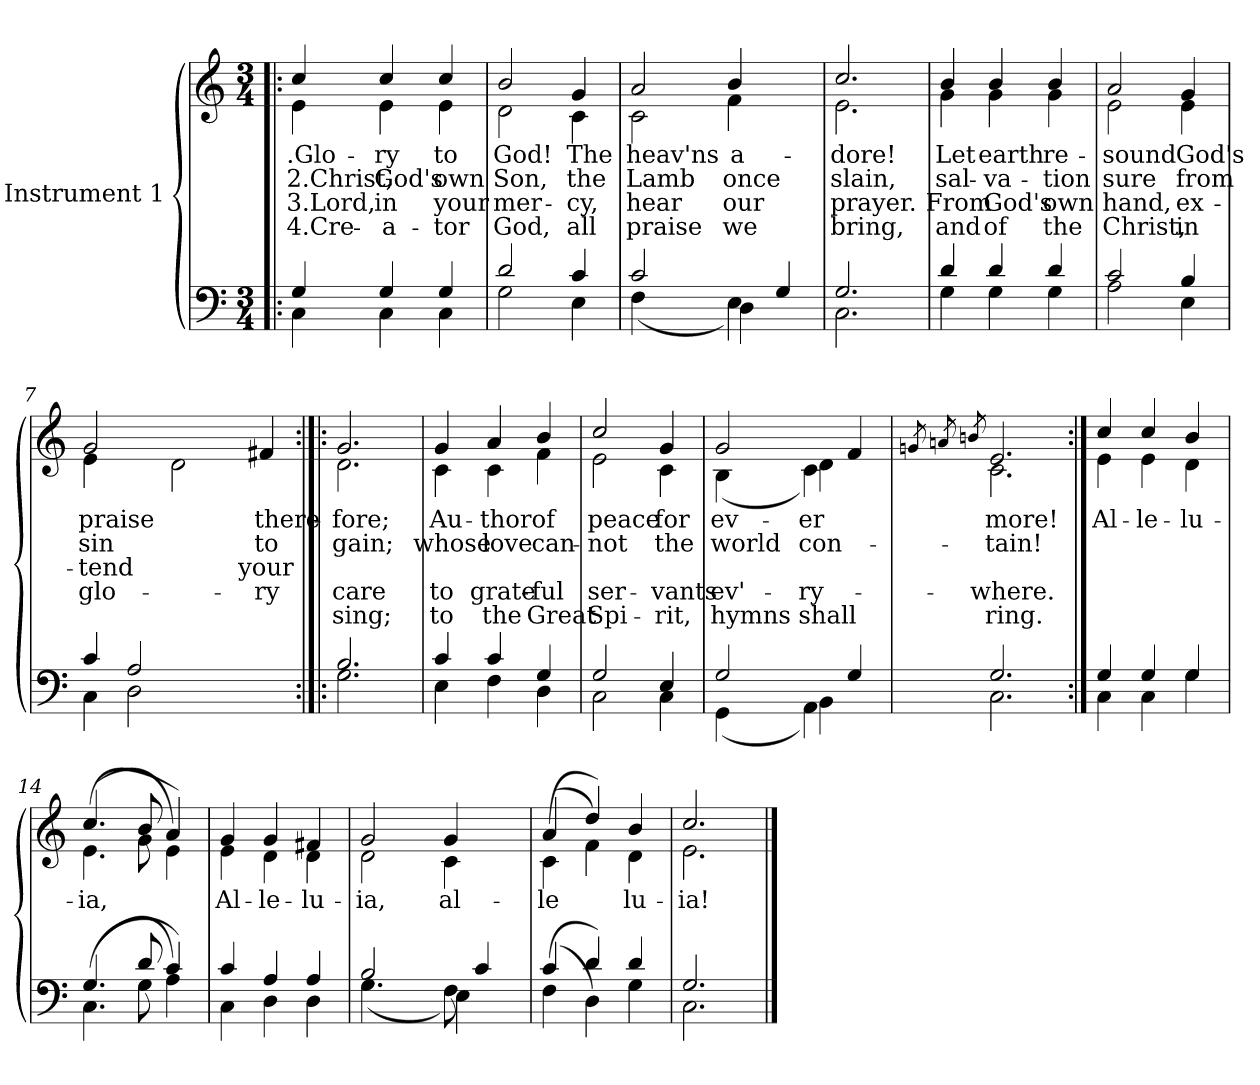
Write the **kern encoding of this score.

**kern	**kern	**text	**text	**text	**text	**text
*part2	*part1	*part1	*part1	*part1	*part1	*part1
*staff2	*staff1	*staff1	*staff1	*staff1	*staff1	*staff1
*I"Instrument 1	*I"Instrument 1	*	*	*	*	*
!!LO:PB:g=z
*stria5	*stria5	*	*	*	*	*
*clefF4	*clefG2	*	*	*	*	*
*k[]	*k[]	*	*	*	*	*
*C:	*C:	*	*	*	*	*
*M3/4	*M3/4	*	*	*	*	*
=1!|:	=1!|:	=1!|:	=1!|:	=1!|:	=1!|:	=1!|:
*^	*^	*	*	*	*	*
!	!	!	!	!LO:LY:b:cj	!LO:LY:b:cj	!LO:LY:b:cj	!LO:LY:b:cj	!
4G/	4C\	4cc/	4e<\	.Glo-	-2.Christ,	3.Lord,	4.Cre-	.
!	!	!	!	!LO:LY:b:cj	!LO:LY:b:cj	!LO:LY:b:cj	!LO:LY:b:cj	!
4G/	4C\	4e\	4cc/	-ry	God's	in	a-	.
!	!	!	!	!LO:LY:b:cj	!LO:LY:b:cj	!LO:LY:b:cj	!LO:LY:b:cj	!
4G/	4C\	4cc/	4e\	-to	own	your	tor	.
=2	=2	=2	=2	=2	=2	=2	=2	=2
!	!	!	!	!LO:LY:b:cj	!LO:LY:b:cj	!LO:LY:b:cj	!LO:LY:b:cj	!
2G\	2d/	2d\	2b/	God!	Son,	mer-	-God,	.
!	!	!	!	!LO:LY:b:cj	!LO:LY:b:cj	!LO:LY:b:cj	!LO:LY:b:cj	!
4c/	4E\	4c\	4g/	The	the	cy,	all	.
=3	=3	=3	=3	=3	=3	=3	=3	=3
!	!	!	!	!LO:LY:b:cj	!LO:LY:b:cj	!LO:LY:b:cj	!LO:LY:b:cj	!
2c/	(<4F\	2c\	2a/	heav'ns	Lamb	hear	praise	.
.	4ryy	.	.	.	.	.	.	.
!	!	!	!	!LO:LY:b:cj	!LO:LY:b:cj	!LO:LY:b:cj	!LO:LY:b:cj	!
4E\)	4D\	4b/	4f\	a-	-once	our	we	.
4G/	4ryy	4ryy	4ryy	.	.	.	.	.
=4	=4	=4	=4	=4	=4	=4	=4	=4
!	!	!	!	!LO:LY:b:cj	!LO:LY:b:cj	!LO:LY:b:cj	!LO:LY:b:cj	!
2.G/	2.C\	2.e\	2.cc/	dore!	slain,	prayer.	bring,	.
=5	=5	=5	=5	=5	=5	=5	=5	=5
!	!	!	!	!LO:LY:b:cj	!LO:LY:b:cj	!LO:LY:b:cj	!LO:LY:b:cj	!
4G\	4d/	4b/	4g\	Let	sal-	-From	and	.
!	!	!	!	!LO:LY:b:cj	!LO:LY:b:cj	!LO:LY:b:cj	!LO:LY:b:cj	!
4d/	4G\	4g\	4b/	earth	va-	-God's	of	.
!	!	!	!	!LO:LY:b:cj	!LO:LY:b:cj	!LO:LY:b:cj	!LO:LY:b:cj	!
4d/	4G\	4g\	4b/	re-	-tion	own	the	.
=6	=6	=6	=6	=6	=6	=6	=6	=6
!	!	!	!	!LO:LY:b:cj	!LO:LY:b:cj	!LO:LY:b:cj	!LO:LY:b:cj	!
2A\	2c/	2e\	2a/	sound	sure	hand,	Christ,	.
!	!	!	!	!LO:LY:b:cj	!LO:LY:b:cj	!LO:LY:b:cj	!LO:LY:b:cj	!
4B/	4E\	4e\	4g/	God's	from	ex-	-in	.
=7	=7	=7	=7	=7	=7	=7	=7	=7
!	!	!	!	!LO:LY:b:cj	!LO:LY:b:cj	!LO:LY:b:cj	!LO:LY:b:cj	!
4C\	4c/	2g/	4e\	praise	sin	tend	glo-	.
2D\	2A/	.	1ryy	.	.	.	.	.
.	.	2d\	.	.	.	.	.	.
2ryy	2ryy	.	.	.	.	.	.	.
!	!	!	!	!LO:LY:b:cj	!LO:LY:b:cj	!LO:LY:b:cj	!LO:LY:b:cj	!
.	.	4f#X/	.	-there-	-to	your	ry	.
!!LO:LB:g=z	!!
=8:|!|:	=8:|!|:	=8:|!|:	=8:|!|:	=8:|!|:	=8:|!|:	=8:|!|:	=8:|!|:	=8:|!|:
!	!	!	!	!LO:LY:b:cj	!LO:LY:b:cj	!	!LO:LY:b:cj	!LO:LY:b:cj
2.B/	2.G\	2.d\	2.g/	fore;	gain;	.	care	sing;
=9	=9	=9	=9	=9	=9	=9	=9	=9
!	!	!	!	!LO:LY:b:cj	!LO:LY:b:cj	!	!LO:LY:b:cj	!LO:LY:b:cj
4E\	4c/	4g/	4c\	Au-	-whose	.	to	to
!	!	!	!	!LO:LY:b:cj	!LO:LY:b:cj	!	!LO:LY:b:cj	!LO:LY:b:cj
4c/	4F\	4c\	4a/	thor	love	.	grate-	-the
!	!	!	!	!LO:LY:b:cj	!LO:LY:b:cj	!	!LO:LY:b:cj	!LO:LY:b:cj
4G/	4D\	4f\	4b/	of	can-	.	-ful	Great
=10	=10	=10	=10	=10	=10	=10	=10	=10
!	!	!	!	!LO:LY:b:cj	!LO:LY:b:cj	!	!LO:LY:b:cj	!LO:LY:b:cj
2C\	2G/	2e\	2cc/	peace	not	.	ser-	-Spi-
!	!	!	!	!LO:LY:b:cj	!LO:LY:b:cj	!	!LO:LY:b:cj	!LO:LY:b:cj
4E/	4C\	4c\	4g/	-for	the	.	vants	rit,
=11	=11	=11	=11	=11	=11	=11	=11	=11
!	!	!	!	!LO:LY:b:cj	!LO:LY:b:cj	!	!LO:LY:b:cj	!LO:LY:b:cj
2G/	(<4GG\	2g/	(<4B\	ev-	-world	.	ev'-	-hymns
.	4ryy	.	4ryy	.	.	.	.	.
!	!	!	!	!LO:LY:b:cj	!LO:LY:b:cj	!	!LO:LY:b:cj	!LO:LY:b:cj
!	!	!	!	!LO:LY:b:cj	!LO:LY:b:cj	!	!LO:LY:b:cj	!LO:LY:b:cj
4AA\)	4BB\	4c\)	4d\	-er	con-	.	-ry-	-shall
4G/	4ryy	4f/	4ryy	.	.	.	.	.
=12	=12	=12	=12	=12	=12	=12	=12	=12
.	.	8qgn/	.	.	.	.	.	.
.	.	8qan/	.	.	.	.	.	.
.	.	8qbn/	.	.	.	.	.	.
!	!	!	!	!LO:LY:b:cj	!LO:LY:b:cj	!	!LO:LY:b:cj	!LO:LY:b:cj
2.G/	2.C\	2.c\	2.e/	more!	tain!	.	where.	ring.
=13:|!	=13:|!	=13:|!	=13:|!	=13:|!	=13:|!	=13:|!	=13:|!	=13:|!
!	!	!	!	!LO:LY:b:cj	!	!	!	!
4C\	4G/	4cc/	4e\	Al-	.	.	.	.
!	!	!	!	!LO:LY:b:cj	!	!	!	!
4G/	4C\	4e\	4cc/	-le-	.	.	.	.
!	!	!	!	!LO:LY:b:cj	!	!	!	!
4G/	4G\	4d\	4b/	-lu-	.	.	.	.
=14	=14	=14	=14	=14	=14	=14	=14	=14
!	!	!	!	!LO:LY:b:cj	!	!	!	!
(<4.C\	(>4.G/	(>4.cc/	(<4.e\	-ia,	.	.	.	.
!	!	!	!	!LO:LY:b:cj	!	!	!	!
8d/	8G\	8g\	8b/	.	.	.	.	.
!	!	!	!	!LO:LY:b:cj	!	!	!	!
4c/)	4A\)	4e\)	4a/)	.	.	.	.	.
!!LO:LB:g=z	!!
=15	=15	=15	=15	=15	=15	=15	=15	=15
!	!	!	!	!LO:LY:b:cj	!	!	!	!
4C\	4c/	4e\	4g/	Al-	.	.	.	.
!	!	!	!	!LO:LY:b:cj	!	!	!	!
4A/	4D\	4d\	4g/	-le-	.	.	.	.
!	!	!	!	!LO:LY:b:cj	!	!	!	!
4A/	4D\	4f#X/	4d\	-lu-	.	.	.	.
=16	=16	=16	=16	=16	=16	=16	=16	=16
!	!	!	!	!LO:LY:b:cj	!	!	!	!
2B/	(<4.G\	2d\	2g/	-ia,	.	.	.	.
.	8ryy	.	.	.	.	.	.	.
!	!	!	!	!LO:LY:b:cj	!	!	!	!
8F\)	4E\	4g/	4c\	al-	.	.	.	.
4c/	.	.	.	.	.	.	.	.
.	8ryy	8ryy	8ryy	.	.	.	.	.
=17	=17	=17	=17	=17	=17	=17	=17	=17
!	!	!	!	!LO:LY:b:cj	!	!	!	!
(<4F\	(>4c/	(>4a/	(<4c\	-le-	.	.	.	.
!	!	!	!	!LO:LY:b:cj	!	!	!	!
4d/)	4D\)	4f\)	4dd/)	--	.	.	.	.
!	!	!	!	!LO:LY:b:cj	!	!	!	!
4d/	4G\	4d\	4b/	-lu-	.	.	.	.
=18	=18	=18	=18	=18	=18	=18	=18	=18
!	!	!	!	!LO:LY:b:cj	!	!	!	!
2.G/	2.C\	2.e\	2.cc/	-ia!	.	.	.	.
*v	*v	*	*	*	*	*	*	*
*	*v	*v	*	*	*	*	*
==	==	==	==	==	==	==
*-	*-	*-	*-	*-	*-	*-
